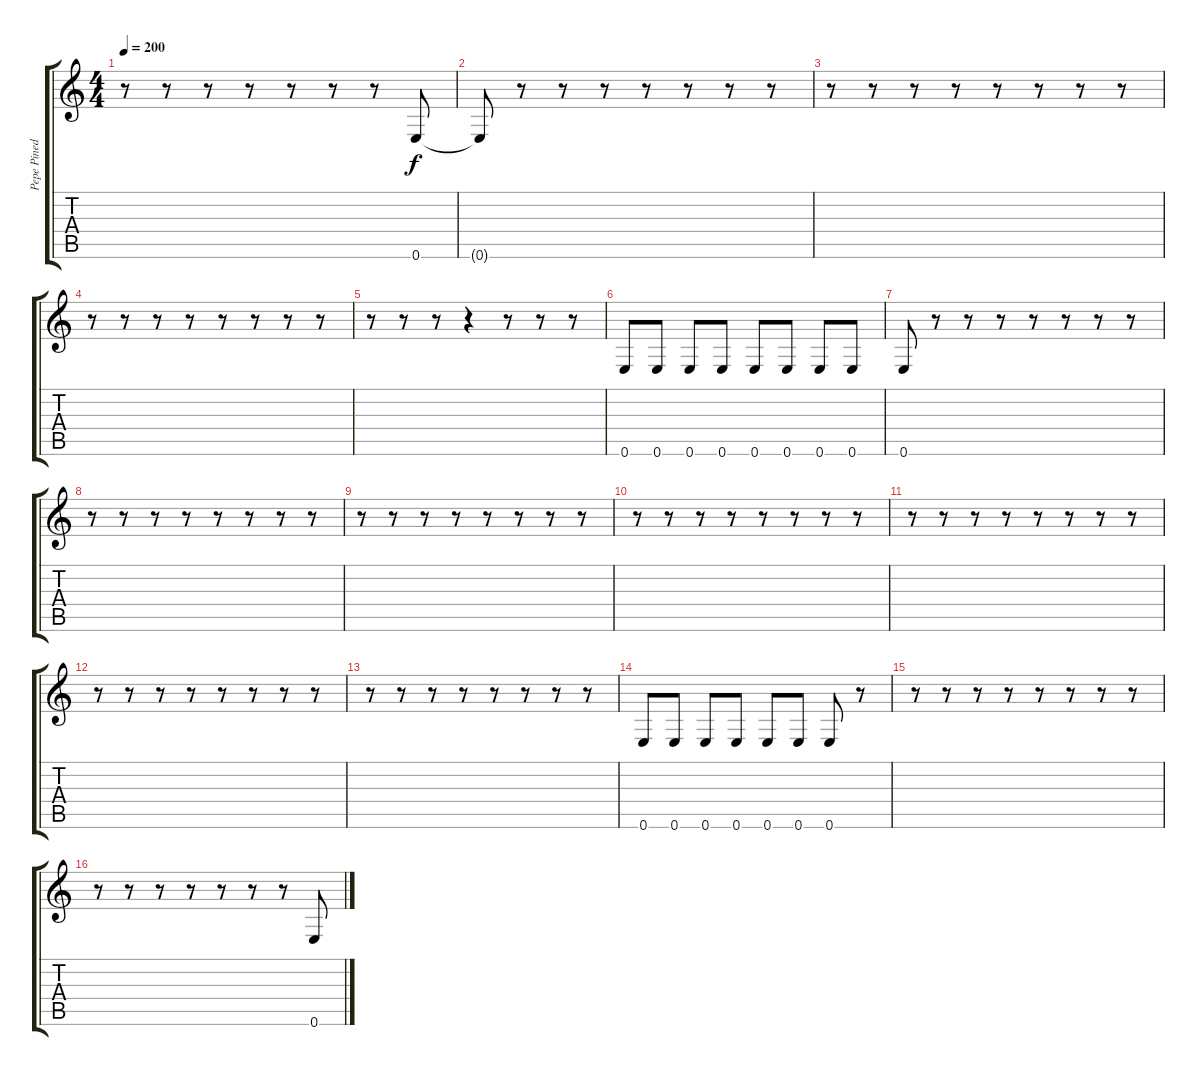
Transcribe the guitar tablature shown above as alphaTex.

\track ("Pepe Pinedo" "Pepe Pined") {instrument electricbassfinger}
\staff {score tabs}
\tuning (E4 B3 G3 D3 A2 E2) {hide}
\ts (4 4)
\tempo 200
\clef g2
\ks c
r.8{dy f} r.8 r.8 r.8 r.8 r.8 r.8 0.6.8 |
0.6{t}.8 r.8 r.8 r.8 r.8 r.8 r.8 r.8 |
r.8 r.8 r.8 r.8 r.8 r.8 r.8 r.8 |
r.8 r.8 r.8 r.8 r.8 r.8 r.8 r.8 |
r.8 r.8 r.8 r.4 r.8 r.8 r.8 |
0.6.8 0.6.8 0.6.8 0.6.8 0.6.8 0.6.8 0.6.8 0.6.8 |
0.6.8 r.8 r.8 r.8 r.8 r.8 r.8 r.8 |
r.8 r.8 r.8 r.8 r.8 r.8 r.8 r.8 |
r.8 r.8 r.8 r.8 r.8 r.8 r.8 r.8 |
r.8 r.8 r.8 r.8 r.8 r.8 r.8 r.8 |
r.8 r.8 r.8 r.8 r.8 r.8 r.8 r.8 |
r.8 r.8 r.8 r.8 r.8 r.8 r.8 r.8 |
r.8 r.8 r.8 r.8 r.8 r.8 r.8 r.8 |
0.6.8 0.6.8 0.6.8 0.6.8 0.6.8 0.6.8 0.6.8 r.8 |
r.8 r.8 r.8 r.8 r.8 r.8 r.8 r.8 |
r.8 r.8 r.8 r.8 r.8 r.8 r.8 0.6.8
